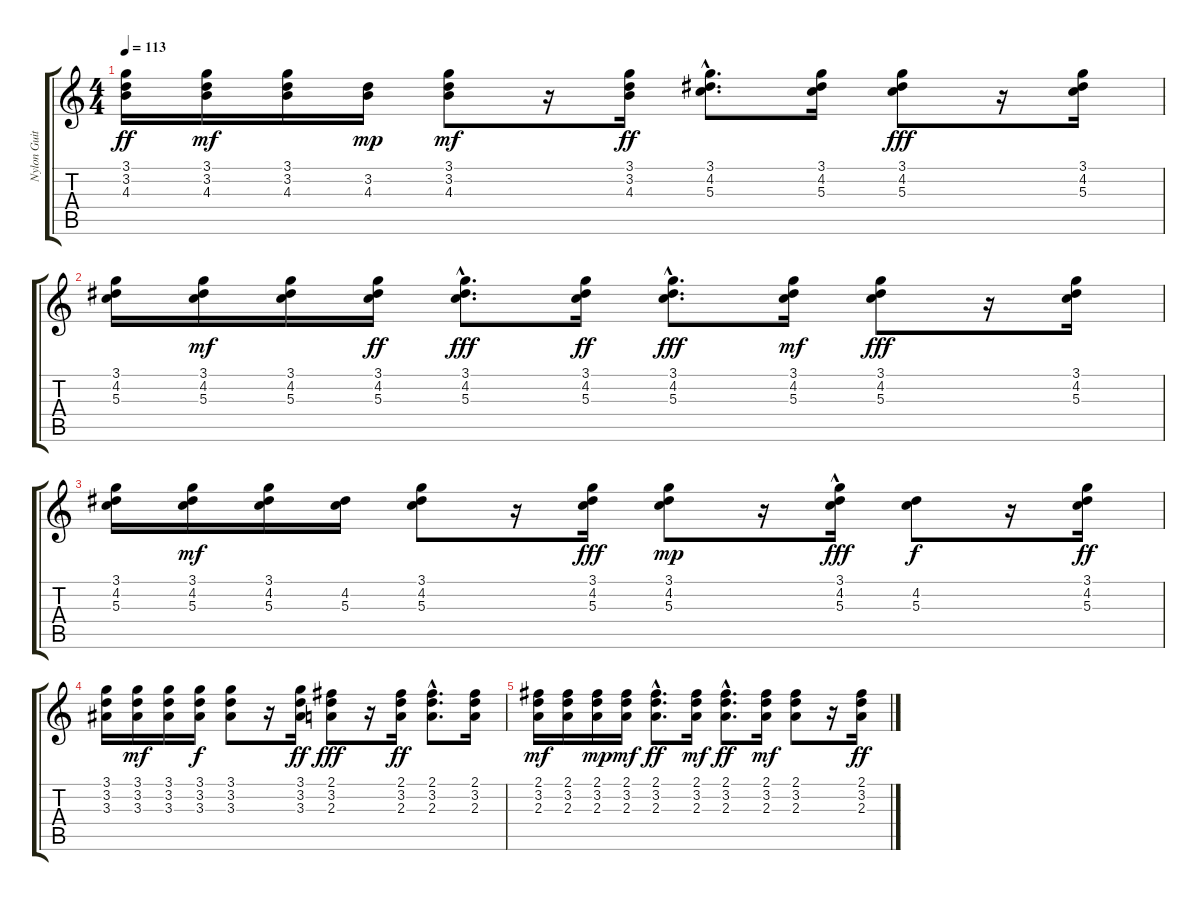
\track ("Nylon Guitar" "Nylon Guit") {instrument acousticguitarnylon}
\staff {score tabs}
\tuning (E4 B3 G3 D3 A2 E2) {hide}
\ts (4 4)
\tempo 113
\clef g2
\ks c
(3.1 3.2 4.3).16{dy ff} (3.1 3.2 4.3).16{dy mf} (3.1 3.2 4.3).16 (3.2 4.3).16{dy mp} (3.1 3.2 4.3).8{dy mf} r.16 (3.1 3.2 4.3).16{dy ff} (3.1 4.2 5.3{hac}).8{d} (3.1 4.2 5.3).16 (3.1 4.2 5.3).8{dy fff} r.16 (3.1 4.2 5.3).16 |
(3.1 4.2 5.3).16 (3.1 4.2 5.3).16{dy mf} (3.1 4.2 5.3).16 (3.1 4.2 5.3).16{dy ff} (3.1 4.2 5.3{hac}).8{d dy fff} (3.1 4.2 5.3).16{dy ff} (3.1 4.2 5.3{hac}).8{d dy fff} (3.1 4.2 5.3).16{dy mf} (3.1 4.2 5.3).8{dy fff} r.16 (3.1 4.2 5.3).16 |
(3.1 4.2 5.3).16 (3.1 4.2 5.3).16{dy mf} (3.1 4.2 5.3).16 (4.2 5.3).16 (3.1 4.2 5.3).8 r.16 (3.1 4.2 5.3).16{dy fff} (3.1 4.2 5.3).8{dy mp} r.16 (3.1{hac} 4.2 5.3).16{dy fff} (4.2 5.3).8{dy f} r.16 (3.1 4.2 5.3).16{dy ff} |
(3.1 3.2 3.3).16 (3.1 3.2 3.3).16{dy mf} (3.1 3.2 3.3).16 (3.1 3.2 3.3).16{dy f} (3.1 3.2 3.3).8 r.16 (3.1 3.2 3.3).16{dy ff} (2.1 3.2 2.3).8{dy fff} r.16 (2.1 3.2 2.3).16{dy ff} (2.1 3.2{hac} 2.3{hac}).8{d} (2.1 3.2 2.3).16 |
(2.1 3.2 2.3).16{dy mf} (2.1 3.2 2.3).16 (2.1 3.2 2.3).16{dy mp} (2.1 3.2 2.3).16{dy mf} (2.1{hac} 3.2{hac} 2.3{hac}).8{d dy ff} (2.1 3.2 2.3).16{dy mf} (2.1{hac} 3.2{hac} 2.3{hac}).8{d dy ff} (2.1 3.2 2.3).16{dy mf} (2.1 3.2 2.3).8 r.16 (2.1 3.2 2.3).16{dy ff}
